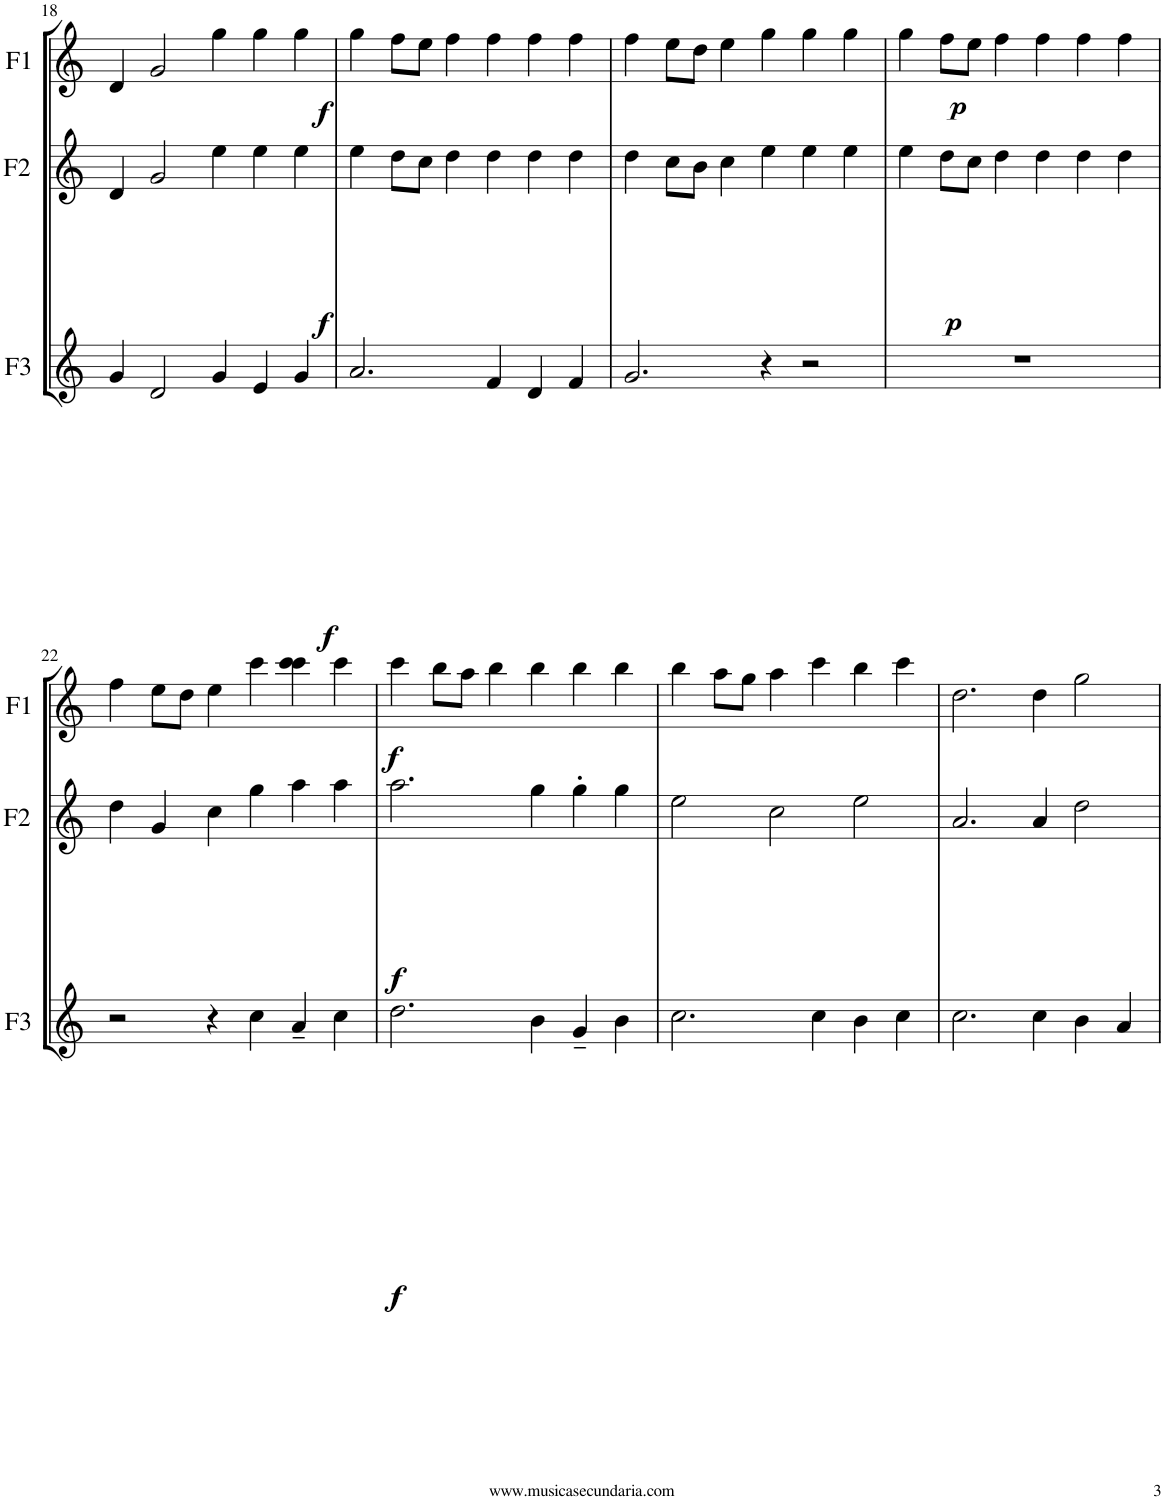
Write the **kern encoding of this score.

**kern	**dynam	**kern	**dynam	**kern	**dynam
*part3	*part3	*part2	*part2	*part1	*part1
*staff3	*staff3	*staff2	*staff2	*staff1	*staff1
*I"Flute	*	*I"Flautas	*	*I"Flute	*
*I'F3	*	*I'F2	*	*I'F1	*
!!LO:PB:g=z
*clefG2	*	*clefG2	*	*clefG2	*
*k[]	*	*k[]	*	*k[]	*
*M3/2	*	*M3/2	*	*M3/2	*
=18	=18	=18	=18	=18	=18
4g/	.	4d/	.	4d/	.
2d/	.	2g/	.	2g/	.
!	!LO:DY:b	!	!LO:DY:b	!	!LO:DY:b
4g/	f	4ee\	f	4gg\	f
4e/	.	4ee\	.	4gg\	.
4g/	.	4ee\	.	4gg\	.
=19	=19	=19	=19	=19	=19
2.a/	.	4ee\	.	4gg\	.
.	.	8dd\L	.	8ff\L	.
.	.	8cc\J	.	8ee\J	.
.	.	4dd\	.	4ff\	.
4f/	.	4dd\	.	4ff\	.
4d/	.	4dd\	.	4ff\	.
4f/	.	4dd\	.	4ff\	.
=20	=20	=20	=20	=20	=20
2.g/	.	4dd\	.	4ff\	.
.	.	8cc\L	.	8ee\L	.
.	.	8b\J	.	8dd\J	.
.	.	4cc\	.	4ee\	.
!	!	!	!LO:DY:b	!	!LO:DY:b
4r	.	4ee\	p	4gg\	p
2r	.	4ee\	.	4gg\	.
.	.	4ee\	.	4gg\	.
=21	=21	=21	=21	=21	=21
1.r	.	4ee\	.	4gg\	.
.	.	8dd\L	.	8ff\L	.
.	.	8cc\J	.	8ee\J	.
.	.	4dd\	.	4ff\	.
.	.	4dd\	.	4ff\	.
.	.	4dd\	.	4ff\	.
.	.	4dd\	.	4ff\	.
!!LO:LB:g=z
=22	=22	=22	=22	=22	=22
2r	.	4dd\	.	4ff\	.
.	.	4g/	.	8ee\L	.
.	.	.	.	8dd\J	.
4r	.	4cc\	.	4ee\	.
!	!LO:DY:b	!	!LO:DY:b	!	!LO:DY:b
4cc\	f	4gg\	f	4ccc\	f
4a~/	.	4aa\	.	4ccc\ 4ccc\	.
4cc\	.	4aa\	.	4ccc\	.
=23	=23	=23	=23	=23	=23
2.dd\	.	2.aa\	.	4ccc\	.
.	.	.	.	8bb\L	.
.	.	.	.	8aa\J	.
.	.	.	.	4bb\	.
4b\	.	4gg\	.	4bb\	.
4g~/	.	4gg'\	.	4bb\	.
4b\	.	4gg\	.	4bb\	.
=24	=24	=24	=24	=24	=24
2.cc\	.	2ee\	.	4bb\	.
.	.	.	.	8aa\L	.
.	.	.	.	8gg\J	.
.	.	2cc\	.	4aa\	.
4cc\	.	.	.	4ccc\	.
4b\	.	2ee\	.	4bb\	.
4cc\	.	.	.	4ccc\	.
=25	=25	=25	=25	=25	=25
2.cc\	.	2.a/	.	2.dd\	.
4cc\	.	4a/	.	4dd\	.
4b\	.	2dd\	.	2gg\	.
4a/	.	.	.	.	.
=	=	=	=	=	=
*-	*-	*-	*-	*-	*-
